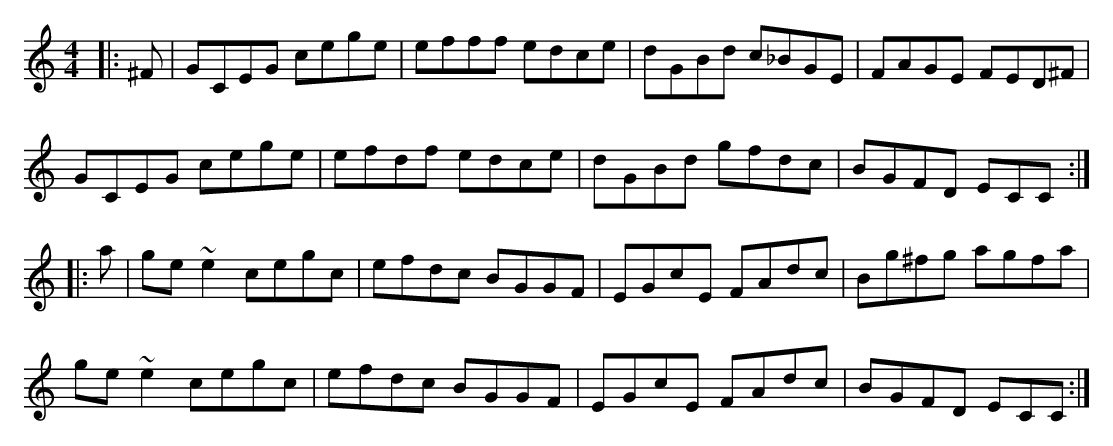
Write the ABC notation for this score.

X:1
M:4/4
K:C
|:^F|GCEG cege|efff edce|dGBd c_BGE|FAGE FED^F|
GCEG cege|efdf edce|dGBd gfdc|BGFD ECC:|
|:a|ge~e2 cegc|efdc BGGF|EGcE FAdc|Bg^fg agfa|
ge~e2 cegc|efdc BGGF|EGcE FAdc|BGFD ECC:|
